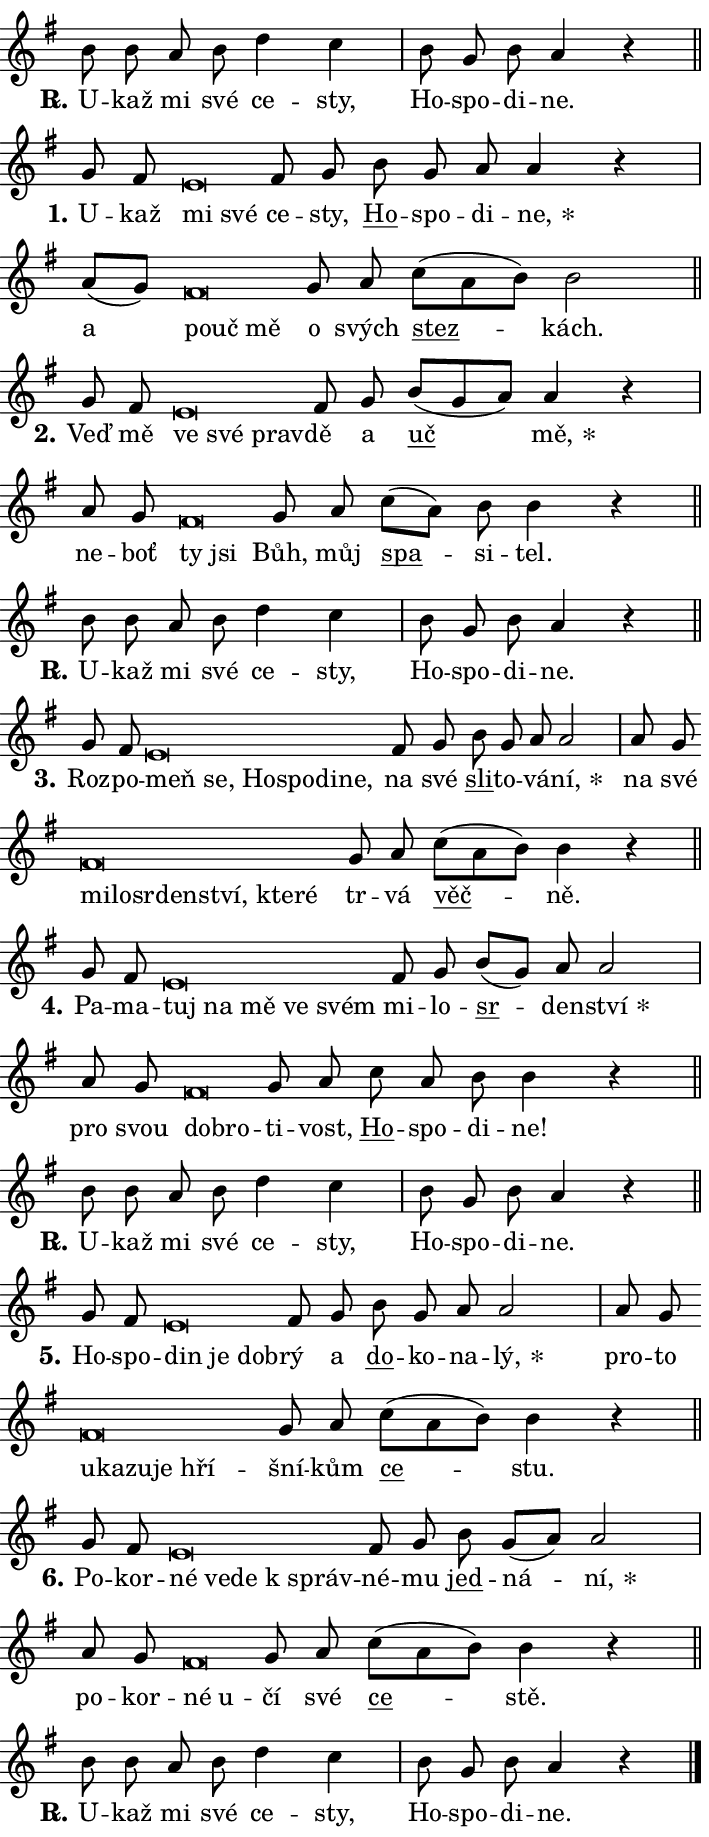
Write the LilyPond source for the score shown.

\version "2.24.0"
\header { tagline = "" }
\paper {
  indent = 0\cm
  top-margin = 0\cm
  right-margin = 0.13\cm % to fit lyric hyphens
  bottom-margin = 0\cm
  left-margin = 0\cm
  paper-width = 12\cm
  page-breaking = #ly:one-page-breaking
  system-system-spacing.basic-distance = #11
  score-system-spacing.basic-distance = #11
  ragged-last = ##f
}


%% Author: Thomas Morley
%% https://lists.gnu.org/archive/html/lilypond-user/2020-05/msg00002.html
#(define (line-position grob)
"Returns position of @var[grob} in current system:
   @code{'start}, if at first time-step
   @code{'end}, if at last time-step
   @code{'middle} otherwise
"
  (let* ((col (ly:item-get-column grob))
         (ln (ly:grob-object col 'left-neighbor))
         (rn (ly:grob-object col 'right-neighbor))
         (col-to-check-left (if (ly:grob? ln) ln col))
         (col-to-check-right (if (ly:grob? rn) rn col))
         (break-dir-left
           (and
             (ly:grob-property col-to-check-left 'non-musical #f)
             (ly:item-break-dir col-to-check-left)))
         (break-dir-right
           (and
             (ly:grob-property col-to-check-right 'non-musical #f)
             (ly:item-break-dir col-to-check-right))))
        (cond ((eqv? 1 break-dir-left) 'start)
              ((eqv? -1 break-dir-right) 'end)
              (else 'middle))))

#(define (tranparent-at-line-position vctor)
  (lambda (grob)
  "Relying on @code{line-position} select the relevant enry from @var{vctor}.
Used to determine transparency,"
    (case (line-position grob)
      ((end) (not (vector-ref vctor 0)))
      ((middle) (not (vector-ref vctor 1)))
      ((start) (not (vector-ref vctor 2))))))

noteHeadBreakVisibility =
#(define-music-function (break-visibility)(vector?)
"Makes @code{NoteHead}s transparent relying on @var{break-visibility}"
#{
  \override NoteHead.transparent =
    #(tranparent-at-line-position break-visibility)
#})

#(define delete-ledgers-for-transparent-note-heads
  (lambda (grob)
    "Reads whether a @code{NoteHead} is transparent.
If so this @code{NoteHead} is removed from @code{'note-heads} from
@var{grob}, which is supposed to be @code{LedgerLineSpanner}.
As a result ledgers are not printed for this @code{NoteHead}"
    (let* ((nhds-array (ly:grob-object grob 'note-heads))
           (nhds-list
             (if (ly:grob-array? nhds-array)
                 (ly:grob-array->list nhds-array)
                 '()))
           ;; Relies on the transparent-property being done before
           ;; Staff.LedgerLineSpanner.after-line-breaking is executed.
           ;; This is fragile ...
           (to-keep
             (remove
               (lambda (nhd)
                 (ly:grob-property nhd 'transparent #f))
               nhds-list)))
      ;; TODO find a better method to iterate over grob-arrays, similiar
      ;; to filter/remove etc for lists
      ;; For now rebuilt from scratch
      (set! (ly:grob-object grob 'note-heads)  '())
      (for-each
        (lambda (nhd)
          (ly:pointer-group-interface::add-grob grob 'note-heads nhd))
        to-keep))))

squashNotes = {
  \override NoteHead.X-extent = #'(-0.2 . 0.2)
  \override NoteHead.Y-extent = #'(-0.75 . 0)
  \override NoteHead.stencil =
    #(lambda (grob)
       (let ((pos (ly:grob-property grob 'staff-position)))
         (begin
           (if (< pos -7) (display "ERROR: Lower brevis then expected\n") (display ""))
           (if (<= pos -6) ly:text-interface::print ly:note-head::print))))
}
unSquashNotes = {
  \revert NoteHead.X-extent
  \revert NoteHead.Y-extent
  \revert NoteHead.stencil
}

hideNotes = \noteHeadBreakVisibility #begin-of-line-visible
unHideNotes = \noteHeadBreakVisibility #all-visible

% work-around for resetting accidentals
% https://lilypond.org/doc/v2.23/Documentation/notation/displaying-rhythms#unmetered-music
cadenzaMeasure = {
  \cadenzaOff
  \partial 1024 s1024
  \cadenzaOn
}

#(define-markup-command (accent layout props text) (markup?)
  "Underline accented syllable"
  (interpret-markup layout props
    #{\markup \override #'(offset . 4.3) \underline { #text }#}))

responsum = \markup \concat {
  "R" \hspace #-1.05 \path #0.1 #'((moveto 0 0.07) (lineto 0.9 0.8)) \hspace #0.05 "."
}

spaceSize = #0.6828661417322834 % exact space size for TeX Gyre Schola

\layout {
  \context {
    \Staff
    \remove "Time_signature_engraver"
    \override LedgerLineSpanner.after-line-breaking = #delete-ledgers-for-transparent-note-heads
  }
  \context {
    \Lyrics {
      \override LyricSpace.minimum-distance = \spaceSize
      \override LyricText.font-name = #"TeX Gyre Schola"
      \override LyricText.font-size = 1
      \override StanzaNumber.font-name = #"TeX Gyre Schola Bold"
      \override StanzaNumber.font-size = 1
    }
  }
  \context {
    \Score 
    \override NoteHead.text =
      #(lambda (grob) 
        (let ((pos (ly:grob-property grob 'staff-position)))
          #{\markup {
            \combine
              \halign #-0.55 \raise #(if (= pos -6) 0 0.5) \override #'(thickness . 2) \draw-line #'(3.2 . 0)
              \musicglyph "noteheads.sM1"
          }#}))
  }
}

% magnetic-lyrics.ily
%
%   written by
%     Jean Abou Samra <jean@abou-samra.fr>
%     Werner Lemberg <wl@gnu.org>
%
%   adapted by
%     Jiri Hon <jiri.hon@gmail.com>
%
% Version 2022-Apr-15

% https://www.mail-archive.com/lilypond-user@gnu.org/msg149350.html

#(define (Left_hyphen_pointer_engraver context)
   "Collect syllable-hyphen-syllable occurrences in lyrics and store
them in properties.  This engraver only looks to the left.  For
example, if the lyrics input is @code{foo -- bar}, it does the
following.

@itemize @bullet
@item
Set the @code{text} property of the @code{LyricHyphen} grob between
@q{foo} and @q{bar} to @code{foo}.

@item
Set the @code{left-hyphen} property of the @code{LyricText} grob with
text @q{foo} to the @code{LyricHyphen} grob between @q{foo} and
@q{bar}.
@end itemize

Use this auxiliary engraver in combination with the
@code{lyric-@/text::@/apply-@/magnetic-@/offset!} hook."
   (let ((hyphen #f)
         (text #f))
     (make-engraver
      (acknowledgers
       ((lyric-syllable-interface engraver grob source-engraver)
        (set! text grob)))
      (end-acknowledgers
       ((lyric-hyphen-interface engraver grob source-engraver)
        ;(when (not (grob::has-interface grob 'lyric-space-interface))
          (set! hyphen grob)));)
      ((stop-translation-timestep engraver)
       (when (and text hyphen)
         (ly:grob-set-object! text 'left-hyphen hyphen))
       (set! text #f)
       (set! hyphen #f)))))

#(define (lyric-text::apply-magnetic-offset! grob)
   "If the space between two syllables is less than the value in
property @code{LyricText@/.details@/.squash-threshold}, move the right
syllable to the left so that it gets concatenated with the left
syllable.

Use this function as a hook for
@code{LyricText@/.after-@/line-@/breaking} if the
@code{Left_@/hyphen_@/pointer_@/engraver} is active."
   (let ((hyphen (ly:grob-object grob 'left-hyphen #f)))
     (when hyphen
       (let ((left-text (ly:spanner-bound hyphen LEFT)))
         (when (grob::has-interface left-text 'lyric-syllable-interface)
           (let* ((common (ly:grob-common-refpoint grob left-text X))
                  (this-x-ext (ly:grob-extent grob common X))
                  (left-x-ext
                   (begin
                     ;; Trigger magnetism for left-text.
                     (ly:grob-property left-text 'after-line-breaking)
                     (ly:grob-extent left-text common X)))
                  ;; `delta` is the gap width between two syllables.
                  (delta (- (interval-start this-x-ext)
                            (interval-end left-x-ext)))
                  (details (ly:grob-property grob 'details))
                  (threshold (assoc-get 'squash-threshold details 0.2)))
             (when (< delta threshold)
               (let* (;; We have to manipulate the input text so that
                      ;; ligatures crossing syllable boundaries are not
                      ;; disabled.  For languages based on the Latin
                      ;; script this is essentially a beautification.
                      ;; However, for non-Western scripts it can be a
                      ;; necessity.
                      (lt (ly:grob-property left-text 'text))
                      (rt (ly:grob-property grob 'text))
                      (is-space (grob::has-interface hyphen 'lyric-space-interface))
                      (space (if is-space " " ""))
                      (extra-delta (if is-space spaceSize 0))
                      ;; Append new syllable.
                      (ltrt-space (if (and (string? lt) (string? rt))
                                (string-append lt space rt)
                                (make-concat-markup (list lt space rt))))
                      ;; Right-align `ltrt` to the right side.
                      (ltrt-space-markup (grob-interpret-markup
                               grob
                               (make-translate-markup
                                (cons (interval-length this-x-ext) 0)
                                (make-right-align-markup ltrt-space)))))
                 (begin
                   ;; Don't print `left-text`.
                   (ly:grob-set-property! left-text 'stencil #f)
                   ;; Set text and stencil (which holds all collected
                   ;; syllables so far) and shift it to the left.
                   (ly:grob-set-property! grob 'text ltrt-space)
                   (ly:grob-set-property! grob 'stencil ltrt-space-markup)
                   (ly:grob-translate-axis! grob (- (- delta extra-delta)) X))))))))))


#(define (lyric-hyphen::displace-bounds-first grob)
   ;; Make very sure this callback isn't triggered too early.
   (let ((left (ly:spanner-bound grob LEFT))
         (right (ly:spanner-bound grob RIGHT)))
     (ly:grob-property left 'after-line-breaking)
     (ly:grob-property right 'after-line-breaking)
     (ly:lyric-hyphen::print grob)))

squashThreshold = #0.4

\layout {
  \context {
    \Lyrics
    \consists #Left_hyphen_pointer_engraver
    \override LyricText.after-line-breaking =
      #lyric-text::apply-magnetic-offset!
    \override LyricHyphen.stencil = #lyric-hyphen::displace-bounds-first
    \override LyricText.details.squash-threshold = \squashThreshold
    \override LyricHyphen.minimum-distance = 0
    \override LyricHyphen.minimum-length = \squashThreshold
  }
}

squashText = \override LyricText.details.squash-threshold = 9999
unSquashText = \override LyricText.details.squash-threshold = \squashThreshold

leftText = \override LyricText.self-alignment-X = #LEFT
unLeftText = \revert LyricText.self-alignment-X

starOffset = #(lambda (grob) 
                (let ((x_offset (ly:self-alignment-interface::aligned-on-x-parent grob)))
                  (if (= x_offset 0) 0 (+ x_offset 1.2))))

star = #(define-music-function (syllable)(string?)
"Append star separator at the end of a syllable"
#{
  \once \override LyricText.X-offset = #starOffset
  \lyricmode { \markup {
    #syllable
    \override #'((font-name . "TeX Gyre Schola Bold")) \hspace #0.2 \lower #0.65 \larger "*"
  } }
#})

starAccent = #(define-music-function (syllable)(string?)
"Append star separator at the end of a syllable and make accent"
#{
  \once \override LyricText.X-offset = #starOffset
  \lyricmode { \markup {
    \accent #syllable
    \override #'((font-name . "TeX Gyre Schola Bold")) \hspace #0.2 \lower #0.65 \larger "*"
  } }
#})

breath = #(define-music-function (syllable)(string?)
"Append breathing indicator at the end of a syllable"
#{
  \lyricmode { \markup { #syllable "+" } }
#})

optionalBreath = #(define-music-function (syllable)(string?)
"Append optional breathing indicator at the end of a syllable"
#{
  \lyricmode { \markup { #syllable "(+)" } }
#})


\score {
    <<
        \new Voice = "melody" { \cadenzaOn \key g \major \relative { b'8 b a b d4 c \cadenzaMeasure \bar "|" b8 g b a4 r \cadenzaMeasure \bar "||" \break } }
        \new Lyrics \lyricsto "melody" { \lyricmode { \set stanza = \responsum
U -- kaž mi své ce -- sty, Ho -- spo -- di -- ne. } }
    >>
    \layout {}
}

\score {
    <<
        \new Voice = "melody" { \cadenzaOn \key g \major \relative { g'8 fis \bar "" \squashNotes e\breve*1/16 \hideNotes \breve*1/16 \bar "" \unHideNotes \unSquashNotes fis8 g \bar "" b g a a4 r \cadenzaMeasure \bar "|" a8[( g)] \bar "" \squashNotes fis\breve*1/16 \hideNotes \breve*1/16 \breve*1/16 \bar "" \unHideNotes \unSquashNotes g8 a \bar "" c[( a b)] b2 \cadenzaMeasure \bar "||" \break } }
        \new Lyrics \lyricsto "melody" { \lyricmode { \set stanza = "1."
U -- kaž \leftText mi \squashText své \unLeftText \unSquashText ce -- sty, \markup \accent Ho -- spo -- di -- \star ne, a \leftText po -- \squashText uč mě \unLeftText \unSquashText o svých \markup \accent stez -- kách. } }
    >>
    \layout {}
}

\score {
    <<
        \new Voice = "melody" { \cadenzaOn \key g \major \relative { g'8 fis \bar "" \squashNotes e\breve*1/16 \hideNotes \breve*1/16 \breve*1/16 \bar "" \unHideNotes \unSquashNotes fis8 g \bar "" b[( g a)] a4 r \cadenzaMeasure \bar "|" a8 g \bar "" \squashNotes fis\breve*1/16 \hideNotes \breve*1/16 \bar "" \unHideNotes \unSquashNotes g8 a \bar "" c[( a)] b b4 r \cadenzaMeasure \bar "||" \break } }
        \new Lyrics \lyricsto "melody" { \lyricmode { \set stanza = "2."
Veď mě \leftText ve \squashText své prav -- \unLeftText \unSquashText dě a \markup \accent uč \star mě, ne -- boť \leftText ty \squashText jsi \unLeftText \unSquashText Bůh, můj \markup \accent spa -- si -- tel. } }
    >>
    \layout {}
}

\score {
    <<
        \new Voice = "melody" { \cadenzaOn \key g \major \relative { b'8 b a b d4 c \cadenzaMeasure \bar "|" b8 g b a4 r \cadenzaMeasure \bar "||" \break } }
        \new Lyrics \lyricsto "melody" { \lyricmode { \set stanza = \responsum
U -- kaž mi své ce -- sty, Ho -- spo -- di -- ne. } }
    >>
    \layout {}
}

\score {
    <<
        \new Voice = "melody" { \cadenzaOn \key g \major \relative { g'8 fis \bar "" \squashNotes e\breve*1/16 \hideNotes \breve*1/16 \bar "" \breve*1/16 \bar "" \breve*1/16 \bar "" \breve*1/16 \breve*1/16 \bar "" \unHideNotes \unSquashNotes fis8 g \bar "" b g a a2 \cadenzaMeasure \bar "|" a8 g \bar "" \squashNotes fis\breve*1/16 \hideNotes \breve*1/16 \bar "" \breve*1/16 \bar "" \breve*1/16 \bar "" \breve*1/16 \bar "" \breve*1/16 \breve*1/16 \bar "" \unHideNotes \unSquashNotes g8 a \bar "" c[( a b)] b4 r \cadenzaMeasure \bar "||" \break } }
        \new Lyrics \lyricsto "melody" { \lyricmode { \set stanza = "3."
Roz -- po -- \leftText meň \squashText se, Ho -- spo -- di -- ne, \unLeftText \unSquashText na své \markup \accent sli -- to -- vá -- \star ní, na své \leftText mi -- \squashText lo -- sr -- den -- ství, kte -- ré \unLeftText \unSquashText tr -- vá \markup \accent věč -- ně. } }
    >>
    \layout {}
}

\score {
    <<
        \new Voice = "melody" { \cadenzaOn \key g \major \relative { g'8 fis \bar "" \squashNotes e\breve*1/16 \hideNotes \breve*1/16 \bar "" \breve*1/16 \bar "" \breve*1/16 \breve*1/16 \bar "" \unHideNotes \unSquashNotes fis8 g \bar "" b[( g)] a a2 \cadenzaMeasure \bar "|" a8 g \bar "" \squashNotes fis\breve*1/16 \hideNotes \breve*1/16 \bar "" \unHideNotes \unSquashNotes g8 a \bar "" c a b b4 r \cadenzaMeasure \bar "||" \break } }
        \new Lyrics \lyricsto "melody" { \lyricmode { \set stanza = "4."
Pa -- ma -- \leftText tuj \squashText na mě ve svém \unLeftText \unSquashText mi -- lo -- \markup \accent sr -- den -- \star ství pro svou \leftText dob -- \squashText ro -- \unLeftText \unSquashText ti -- vost, \markup \accent Ho -- spo -- di -- ne! } }
    >>
    \layout {}
}

\score {
    <<
        \new Voice = "melody" { \cadenzaOn \key g \major \relative { b'8 b a b d4 c \cadenzaMeasure \bar "|" b8 g b a4 r \cadenzaMeasure \bar "||" \break } }
        \new Lyrics \lyricsto "melody" { \lyricmode { \set stanza = \responsum
U -- kaž mi své ce -- sty, Ho -- spo -- di -- ne. } }
    >>
    \layout {}
}

\score {
    <<
        \new Voice = "melody" { \cadenzaOn \key g \major \relative { g'8 fis \bar "" \squashNotes e\breve*1/16 \hideNotes \breve*1/16 \breve*1/16 \bar "" \unHideNotes \unSquashNotes fis8 g \bar "" b g a a2 \cadenzaMeasure \bar "|" a8 g \bar "" \squashNotes fis\breve*1/16 \hideNotes \breve*1/16 \bar "" \breve*1/16 \bar "" \breve*1/16 \breve*1/16 \bar "" \unHideNotes \unSquashNotes g8 a \bar "" c[( a b)] b4 r \cadenzaMeasure \bar "||" \break } }
        \new Lyrics \lyricsto "melody" { \lyricmode { \set stanza = "5."
Ho -- spo -- \leftText din \squashText je dob -- \unLeftText \unSquashText rý a \markup \accent do -- ko -- na -- \star lý, pro -- to \leftText u -- \squashText ka -- zu -- je hří -- \unLeftText \unSquashText šní -- kům \markup \accent ce -- stu. } }
    >>
    \layout {}
}

\score {
    <<
        \new Voice = "melody" { \cadenzaOn \key g \major \relative { g'8 fis \bar "" \squashNotes e\breve*1/16 \hideNotes \breve*1/16 \bar "" \breve*1/16 \breve*1/16 \bar "" \unHideNotes \unSquashNotes fis8 g \bar "" b g[( a)] a2 \cadenzaMeasure \bar "|" a8 g \bar "" \squashNotes fis\breve*1/16 \hideNotes \breve*1/16 \bar "" \unHideNotes \unSquashNotes g8 a \bar "" c[( a b)] b4 r \cadenzaMeasure \bar "||" \break } }
        \new Lyrics \lyricsto "melody" { \lyricmode { \set stanza = "6."
Po -- kor -- \leftText né \squashText ve -- de "k správ" -- \unLeftText \unSquashText né -- mu \markup \accent jed -- ná -- \star ní, po -- kor -- \leftText né \squashText u -- \unLeftText \unSquashText čí své \markup \accent ce -- stě. } }
    >>
    \layout {}
}

\score {
    <<
        \new Voice = "melody" { \cadenzaOn \key g \major \relative { b'8 b a b d4 c \cadenzaMeasure \bar "|" b8 g b a4 r \cadenzaMeasure \bar "||" \break } \bar "|." }
        \new Lyrics \lyricsto "melody" { \lyricmode { \set stanza = \responsum
U -- kaž mi své ce -- sty, Ho -- spo -- di -- ne. } }
    >>
    \layout {}
}
